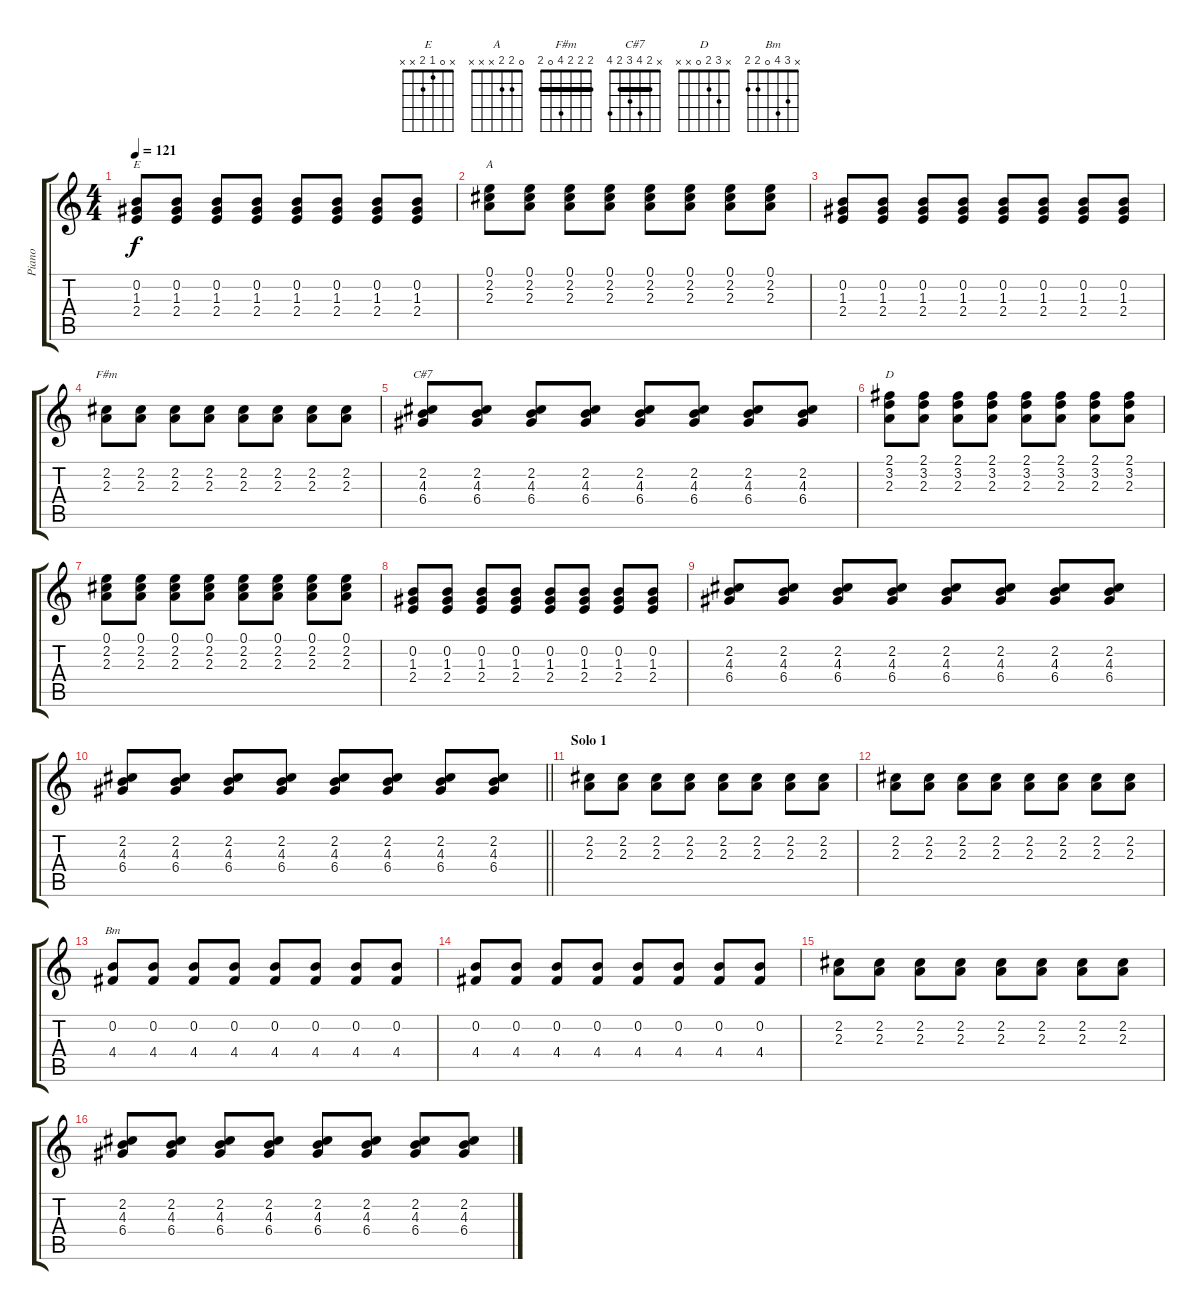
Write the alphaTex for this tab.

\track ("Piano" "Piano") {instrument acousticguitarsteel}
\staff {score tabs}
\tuning (E4 B3 G3 D3 A2 E2) {hide}
\chord ("E" x 0 1 2 x x)
\chord ("A" 0 2 2 x x x)
\chord ("F#m" 2 2 2 4 0 2) {barre 2}
\chord ("C#7" x 2 4 3 2 4) {barre 2}
\chord ("D" x 3 2 0 x x)
\chord ("Bm" x 3 4 0 2 2)
\ts (4 4)
\tempo 121
\clef g2
\ks c
(0.2 1.3 2.4).8{ch "E" dy f} (0.2 1.3 2.4).8 (0.2 1.3 2.4).8 (0.2 1.3 2.4).8 (0.2 1.3 2.4).8 (0.2 1.3 2.4).8 (0.2 1.3 2.4).8 (0.2 1.3 2.4).8 |
(0.1 2.2 2.3).8{ch "A"} (0.1 2.2 2.3).8 (0.1 2.2 2.3).8 (0.1 2.2 2.3).8 (0.1 2.2 2.3).8 (0.1 2.2 2.3).8 (0.1 2.2 2.3).8 (0.1 2.2 2.3).8 |
(0.2 1.3 2.4).8 (0.2 1.3 2.4).8 (0.2 1.3 2.4).8 (0.2 1.3 2.4).8 (0.2 1.3 2.4).8 (0.2 1.3 2.4).8 (0.2 1.3 2.4).8 (0.2 1.3 2.4).8 |
(2.2 2.3).8{ch "F#m"} (2.2 2.3).8 (2.2 2.3).8 (2.2 2.3).8 (2.2 2.3).8 (2.2 2.3).8 (2.2 2.3).8 (2.2 2.3).8 |
(2.2 4.3 6.4).8{ch "C#7"} (2.2 4.3 6.4).8 (2.2 4.3 6.4).8 (2.2 4.3 6.4).8 (2.2 4.3 6.4).8 (2.2 4.3 6.4).8 (2.2 4.3 6.4).8 (2.2 4.3 6.4).8 |
(2.1 3.2 2.3).8{ch "D"} (2.1 3.2 2.3).8 (2.1 3.2 2.3).8 (2.1 3.2 2.3).8 (2.1 3.2 2.3).8 (2.1 3.2 2.3).8 (2.1 3.2 2.3).8 (2.1 3.2 2.3).8 |
(0.1 2.2 2.3).8 (0.1 2.2 2.3).8 (0.1 2.2 2.3).8 (0.1 2.2 2.3).8 (0.1 2.2 2.3).8 (0.1 2.2 2.3).8 (0.1 2.2 2.3).8 (0.1 2.2 2.3).8 |
(0.2 1.3 2.4).8 (0.2 1.3 2.4).8 (0.2 1.3 2.4).8 (0.2 1.3 2.4).8 (0.2 1.3 2.4).8 (0.2 1.3 2.4).8 (0.2 1.3 2.4).8 (0.2 1.3 2.4).8 |
(2.2 4.3 6.4).8 (2.2 4.3 6.4).8 (2.2 4.3 6.4).8 (2.2 4.3 6.4).8 (2.2 4.3 6.4).8 (2.2 4.3 6.4).8 (2.2 4.3 6.4).8 (2.2 4.3 6.4).8 |
\barLineRight lightlight
(2.2 4.3 6.4).8 (2.2 4.3 6.4).8 (2.2 4.3 6.4).8 (2.2 4.3 6.4).8 (2.2 4.3 6.4).8 (2.2 4.3 6.4).8 (2.2 4.3 6.4).8 (2.2 4.3 6.4).8 |
\section ("" "Solo 1")
(2.2 2.3).8 (2.2 2.3).8 (2.2 2.3).8 (2.2 2.3).8 (2.2 2.3).8 (2.2 2.3).8 (2.2 2.3).8 (2.2 2.3).8 |
(2.2 2.3).8 (2.2 2.3).8 (2.2 2.3).8 (2.2 2.3).8 (2.2 2.3).8 (2.2 2.3).8 (2.2 2.3).8 (2.2 2.3).8 |
(0.2 4.4).8{ch "Bm"} (0.2 4.4).8 (0.2 4.4).8 (0.2 4.4).8 (0.2 4.4).8 (0.2 4.4).8 (0.2 4.4).8 (0.2 4.4).8 |
(0.2 4.4).8 (0.2 4.4).8 (0.2 4.4).8 (0.2 4.4).8 (0.2 4.4).8 (0.2 4.4).8 (0.2 4.4).8 (0.2 4.4).8 |
(2.2 2.3).8 (2.2 2.3).8 (2.2 2.3).8 (2.2 2.3).8 (2.2 2.3).8 (2.2 2.3).8 (2.2 2.3).8 (2.2 2.3).8 |
(2.2 4.3 6.4).8 (2.2 4.3 6.4).8 (2.2 4.3 6.4).8 (2.2 4.3 6.4).8 (2.2 4.3 6.4).8 (2.2 4.3 6.4).8 (2.2 4.3 6.4).8 (2.2 4.3 6.4).8
